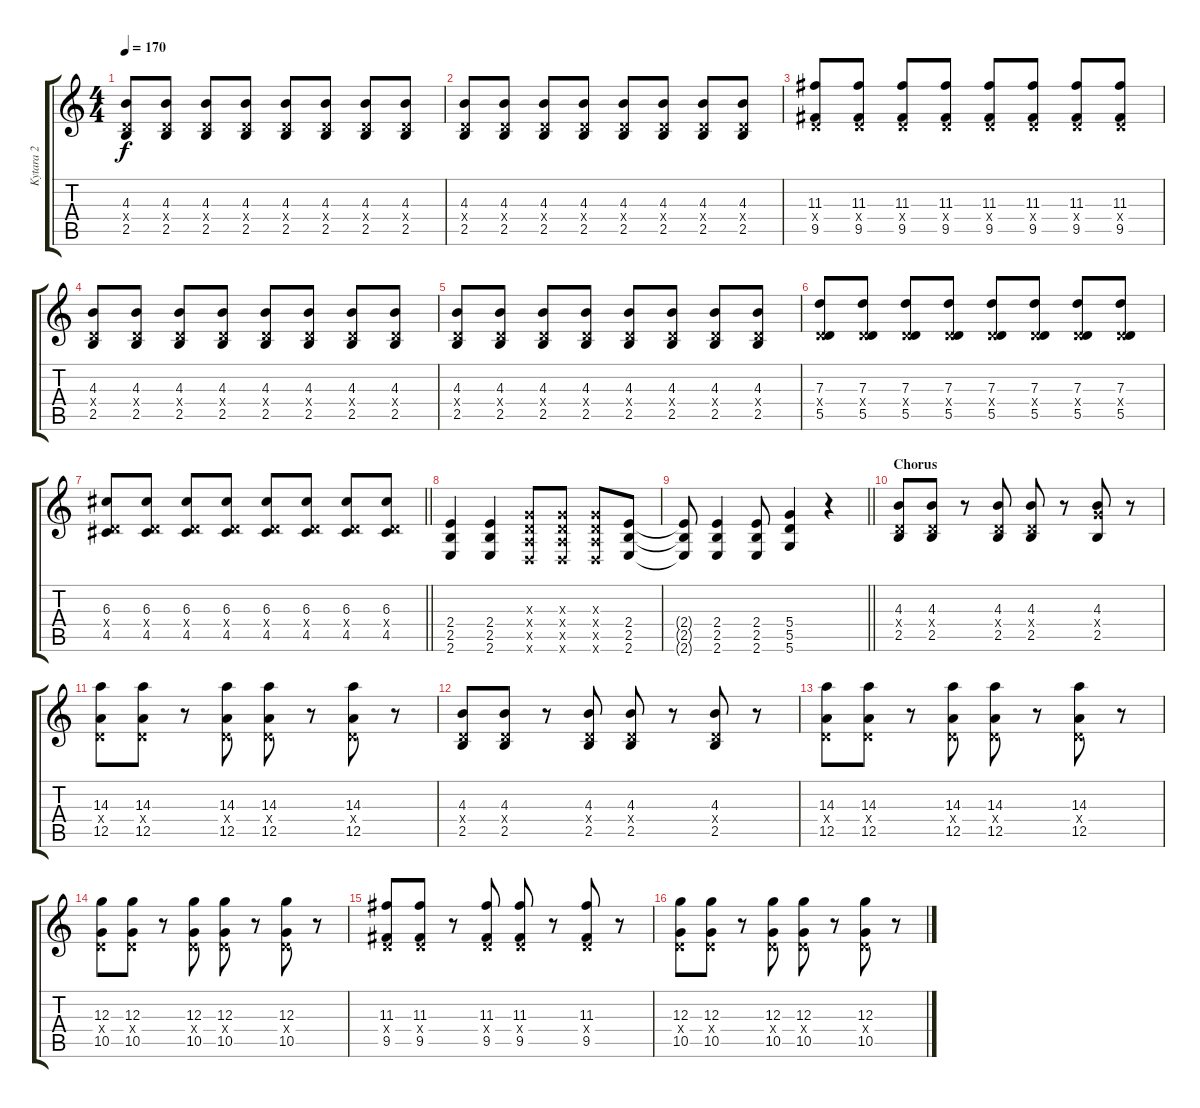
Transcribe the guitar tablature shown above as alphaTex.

\track ("Kytara 2" "Kytara 2") {instrument overdrivenguitar}
\staff {score tabs}
\tuning (E4 B3 G3 D3 A2 D2) {hide}
\ts (4 4)
\tempo 170
\clef g2
\ks c
(4.3 0.4{x} 2.5).8{dy f} (4.3 0.4{x} 2.5).8 (4.3 0.4{x} 2.5).8 (4.3 0.4{x} 2.5).8 (4.3 0.4{x} 2.5).8 (4.3 0.4{x} 2.5).8 (4.3 0.4{x} 2.5).8 (4.3 0.4{x} 2.5).8 |
(4.3 0.4{x} 2.5).8 (4.3 0.4{x} 2.5).8 (4.3 0.4{x} 2.5).8 (4.3 0.4{x} 2.5).8 (4.3 0.4{x} 2.5).8 (4.3 0.4{x} 2.5).8 (4.3 0.4{x} 2.5).8 (4.3 0.4{x} 2.5).8 |
(11.3 0.4{x} 9.5).8 (11.3 0.4{x} 9.5).8 (11.3 0.4{x} 9.5).8 (11.3 0.4{x} 9.5).8 (11.3 0.4{x} 9.5).8 (11.3 0.4{x} 9.5).8 (11.3 0.4{x} 9.5).8 (11.3 0.4{x} 9.5).8 |
(4.3 0.4{x} 2.5).8 (4.3 0.4{x} 2.5).8 (4.3 0.4{x} 2.5).8 (4.3 0.4{x} 2.5).8 (4.3 0.4{x} 2.5).8 (4.3 0.4{x} 2.5).8 (4.3 0.4{x} 2.5).8 (4.3 0.4{x} 2.5).8 |
(4.3 0.4{x} 2.5).8 (4.3 0.4{x} 2.5).8 (4.3 0.4{x} 2.5).8 (4.3 0.4{x} 2.5).8 (4.3 0.4{x} 2.5).8 (4.3 0.4{x} 2.5).8 (4.3 0.4{x} 2.5).8 (4.3 0.4{x} 2.5).8 |
(7.3 0.4{x} 5.5).8 (7.3 0.4{x} 5.5).8 (7.3 0.4{x} 5.5).8 (7.3 0.4{x} 5.5).8 (7.3 0.4{x} 5.5).8 (7.3 0.4{x} 5.5).8 (7.3 0.4{x} 5.5).8 (7.3 0.4{x} 5.5).8 |
\barLineRight lightlight
(6.3 0.4{x} 4.5).8 (6.3 0.4{x} 4.5).8 (6.3 0.4{x} 4.5).8 (6.3 0.4{x} 4.5).8 (6.3 0.4{x} 4.5).8 (6.3 0.4{x} 4.5).8 (6.3 0.4{x} 4.5).8 (6.3 0.4{x} 4.5).8 |
(2.4 2.5 2.6).4 (2.4 2.5 2.6).4 (0.3{x} 0.4{x} 0.5{x} 0.6{x}).8 (0.3{x} 0.4{x} 0.5{x} 0.6{x}).8 (0.3{x} 0.4{x} 0.5{x} 0.6{x}).8 (2.4 2.5 2.6).8 |
\barLineRight lightlight
(2.4{t} 2.5{t} 2.6{t}).8 (2.4 2.5 2.6).4 (2.4 2.5 2.6).8 (5.4 5.5 5.6).4 r.4 |
\section ("" "Chorus")
(4.3 0.4{x} 2.5).8 (4.3 0.4{x} 2.5).8 r.8 (4.3 0.4{x} 2.5).8 (4.3 0.4{x} 2.5).8 r.8 (4.3 5.4{x} 2.5).8 r.8 |
(14.3 0.4{x} 12.5).8 (14.3 0.4{x} 12.5).8 r.8 (14.3 0.4{x} 12.5).8 (14.3 0.4{x} 12.5).8 r.8 (14.3 0.4{x} 12.5).8 r.8 |
(4.3 0.4{x} 2.5).8 (4.3 0.4{x} 2.5).8 r.8 (4.3 0.4{x} 2.5).8 (4.3 0.4{x} 2.5).8 r.8 (4.3 0.4{x} 2.5).8 r.8 |
(14.3 0.4{x} 12.5).8 (14.3 0.4{x} 12.5).8 r.8 (14.3 0.4{x} 12.5).8 (14.3 0.4{x} 12.5).8 r.8 (14.3 0.4{x} 12.5).8 r.8 |
(12.3 0.4{x} 10.5).8 (12.3 0.4{x} 10.5).8 r.8 (12.3 0.4{x} 10.5).8 (12.3 0.4{x} 10.5).8 r.8 (12.3 0.4{x} 10.5).8 r.8 |
(11.3 0.4{x} 9.5).8 (11.3 0.4{x} 9.5).8 r.8 (11.3 0.4{x} 9.5).8 (11.3 0.4{x} 9.5).8 r.8 (11.3 0.4{x} 9.5).8 r.8 |
(12.3 0.4{x} 10.5).8 (12.3 0.4{x} 10.5).8 r.8 (12.3 0.4{x} 10.5).8 (12.3 0.4{x} 10.5).8 r.8 (12.3 0.4{x} 10.5).8 r.8
